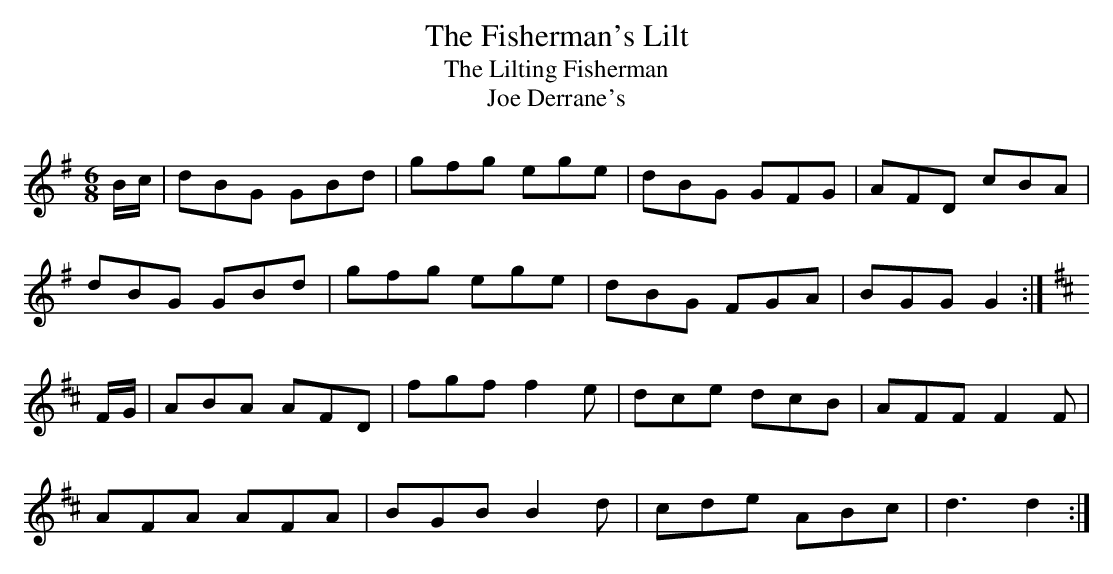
X:1
T:Fisherman's Lilt, The
T:The Lilting Fisherman
T:Joe Derrane's
M:6/8
L:1/8
K:G
B/c/|dBG GBd|gfg ege|dBG GFG|AFD cBA|
dBG GBd|gfg ege|dBG FGA|BGG G2:|]
K:D
F/G/|ABA AFD|fgf f2 e|dce dcB|AFF F2 F|
AFA AFA|BGB B2 d|cde ABc|d3 d2:|]
